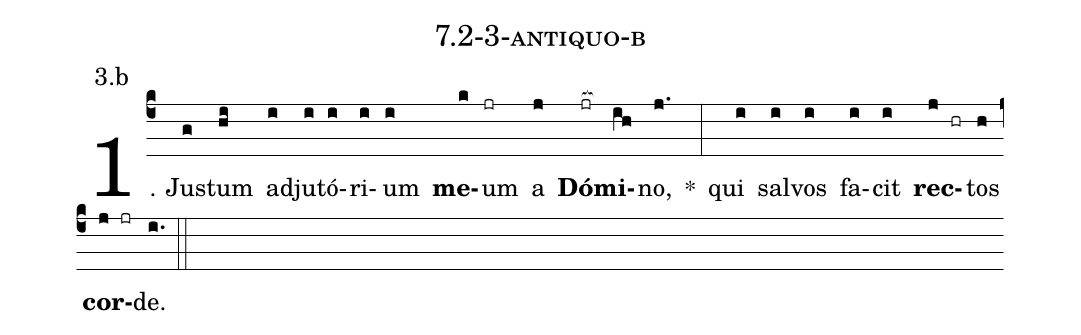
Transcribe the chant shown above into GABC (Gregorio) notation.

name: 7.2-3-antiquo-b;
annotation: 3.b;
%%
(c4)1. Jus(g)tum(hi) ad(i)ju(i)tó(i)ri(i)um(i) <b>me</b>(k)um(jr) a(j) <b>Dó</b>(jr[ocb:1{])<b>mi</b>(ih[ocb:0}])no,(j.) *(:) qui(i) sal(i)vos(i) fa(i)cit(i) <b>rec</b>(j hr)tos(h) <b>cor</b>(j jr)de.(i.) (::)
